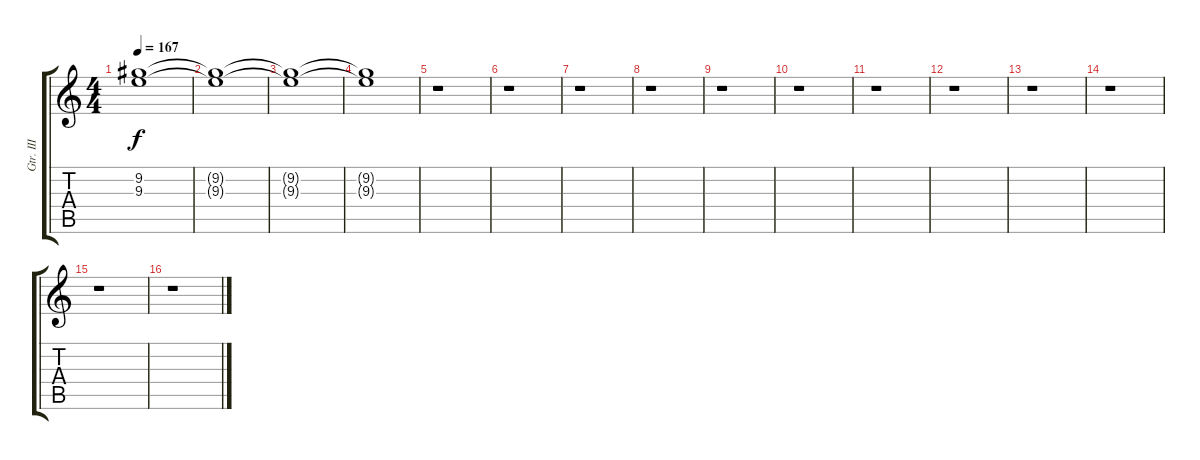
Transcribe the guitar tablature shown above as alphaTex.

\track ("Gtr. III" "Gtr. III") {instrument distortionguitar}
\staff {score tabs}
\tuning (E4 B3 G3 D3 A2 E2) {hide}
\ts (4 4)
\tempo 167
\clef g2
\ks c
(9.2 9.3).1{dy f} |
(9.2{t} 9.3{t}).1 |
(9.2{t} 9.3{t}).1 |
(9.2{t} 9.3{t}).1 |
r.1 |
r.1 |
r.1 |
r.1 |
r.1 |
r.1 |
r.1 |
r.1 |
r.1 |
r.1 |
r.1 |
r.1
